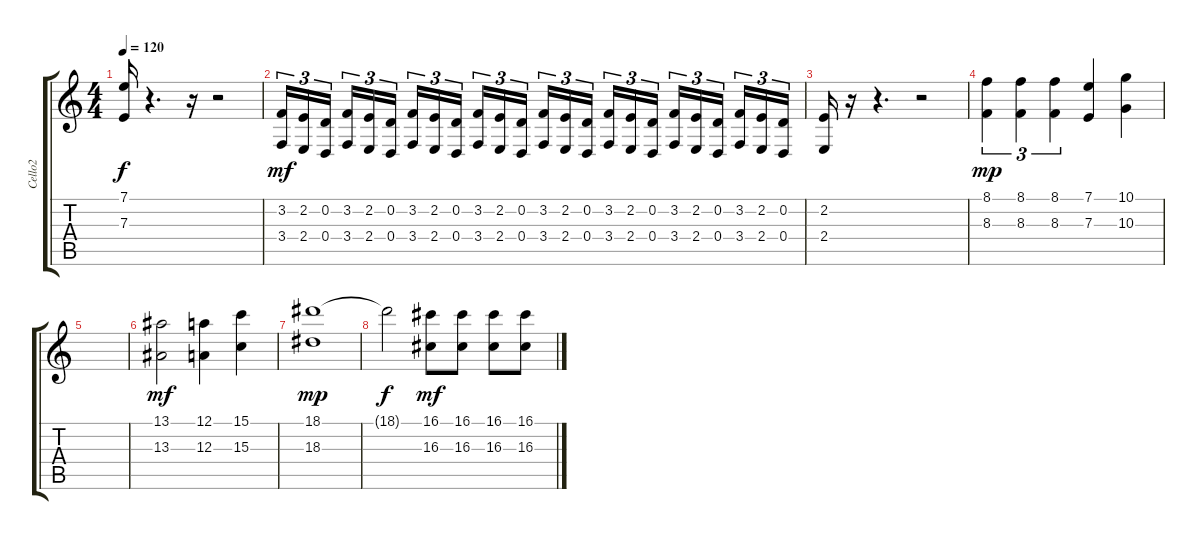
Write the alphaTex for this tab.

\track ("Cello2" "Cello2") {instrument viola}
\staff {score tabs}
\tuning (A4 D4 A3 D3 G2 C2) {hide}
\ts (4 4)
\tempo 120
\clef g2
\ks c
(7.1 7.3).16{dy f} r.4{d} r.16 r.2 |
(3.2 3.4).16{tu (3 2) dy mf} (2.2 2.4).16{tu (3 2)} (0.2 0.4).16{tu (3 2) beam splitsecondary} (3.2 3.4).16{tu (3 2)} (2.2 2.4).16{tu (3 2)} (0.2 0.4).16{tu (3 2)} (3.2 3.4).16{tu (3 2)} (2.2 2.4).16{tu (3 2)} (0.2 0.4).16{tu (3 2) beam splitsecondary} (3.2 3.4).16{tu (3 2)} (2.2 2.4).16{tu (3 2)} (0.2 0.4).16{tu (3 2)} (3.2 3.4).16{tu (3 2)} (2.2 2.4).16{tu (3 2)} (0.2 0.4).16{tu (3 2) beam splitsecondary} (3.2 3.4).16{tu (3 2)} (2.2 2.4).16{tu (3 2)} (0.2 0.4).16{tu (3 2)} (3.2 3.4).16{tu (3 2)} (2.2 2.4).16{tu (3 2)} (0.2 0.4).16{tu (3 2) beam splitsecondary} (3.2 3.4).16{tu (3 2)} (2.2 2.4).16{tu (3 2)} (0.2 0.4).16{tu (3 2)} |
(2.2 2.4).16 r.16 r.4{d} r.2 |
(8.1 8.3).4{tu (3 2) dy mp} (8.1 8.3).4{tu (3 2)} (8.1 8.3).4{tu (3 2)} (7.1 7.3).4 (10.1 10.3).4 |
|
(13.1 13.3).2{dy mf} (12.1 12.3).4 (15.1 15.3).4 |
(18.1 18.3).1{dy mp} |
18.1{t}.2{dy f} (16.1 16.3).8{dy mf} (16.1 16.3).8 (16.1 16.3).8 (16.1 16.3).8
